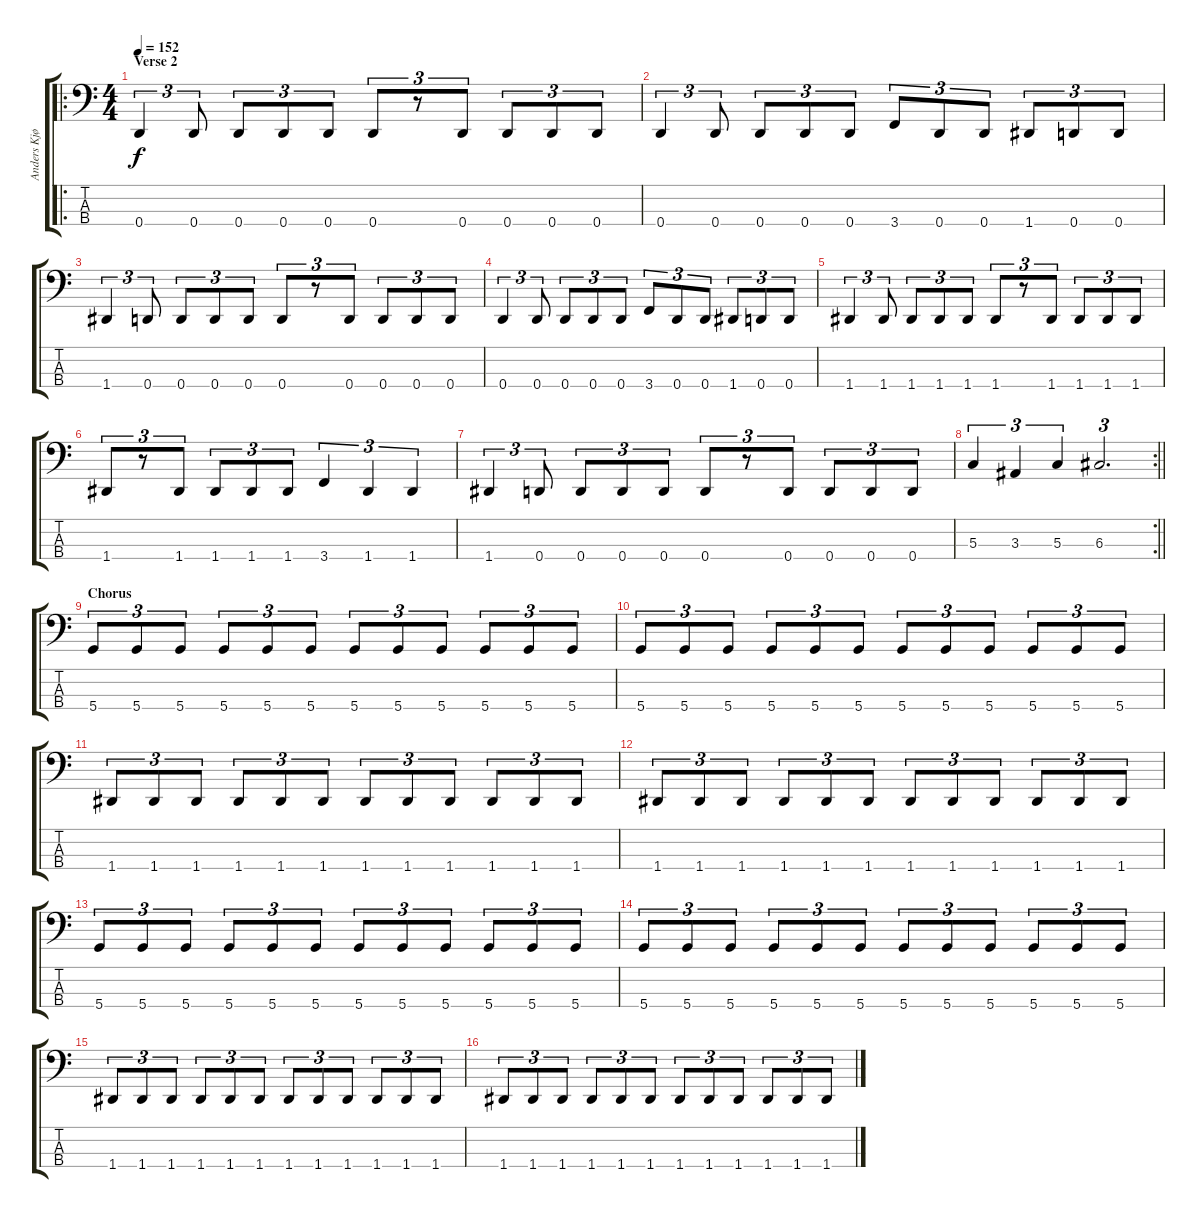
\track ("Anders Kjølholm" "Anders Kjø") {instrument electricbassfinger}
\staff {score tabs}
\tuning (F2 C2 G1 D1) {hide}
\ro
\ts (4 4)
\section ("" "Verse 2")
\tempo 152
\clef f4
\ks c
0.4.4{tu (3 2) dy f} 0.4.8{tu (3 2)} 0.4.8{tu (3 2)} 0.4.8{tu (3 2)} 0.4.8{tu (3 2)} 0.4.8{tu (3 2)} r.8{tu (3 2)} 0.4.8{tu (3 2)} 0.4.8{tu (3 2)} 0.4.8{tu (3 2)} 0.4.8{tu (3 2)} |
0.4.4{tu (3 2)} 0.4.8{tu (3 2)} 0.4.8{tu (3 2)} 0.4.8{tu (3 2)} 0.4.8{tu (3 2)} 3.4.8{tu (3 2)} 0.4.8{tu (3 2)} 0.4.8{tu (3 2)} 1.4.8{tu (3 2)} 0.4.8{tu (3 2)} 0.4.8{tu (3 2)} |
1.4.4{tu (3 2)} 0.4.8{tu (3 2)} 0.4.8{tu (3 2)} 0.4.8{tu (3 2)} 0.4.8{tu (3 2)} 0.4.8{tu (3 2)} r.8{tu (3 2)} 0.4.8{tu (3 2)} 0.4.8{tu (3 2)} 0.4.8{tu (3 2)} 0.4.8{tu (3 2)} |
0.4.4{tu (3 2)} 0.4.8{tu (3 2)} 0.4.8{tu (3 2)} 0.4.8{tu (3 2)} 0.4.8{tu (3 2)} 3.4.8{tu (3 2)} 0.4.8{tu (3 2)} 0.4.8{tu (3 2)} 1.4.8{tu (3 2)} 0.4.8{tu (3 2)} 0.4.8{tu (3 2)} |
1.4.4{tu (3 2)} 1.4.8{tu (3 2)} 1.4.8{tu (3 2)} 1.4.8{tu (3 2)} 1.4.8{tu (3 2)} 1.4.8{tu (3 2)} r.8{tu (3 2)} 1.4.8{tu (3 2)} 1.4.8{tu (3 2)} 1.4.8{tu (3 2)} 1.4.8{tu (3 2)} |
1.4.8{tu (3 2)} r.8{tu (3 2)} 1.4.8{tu (3 2)} 1.4.8{tu (3 2)} 1.4.8{tu (3 2)} 1.4.8{tu (3 2)} 3.4.4{tu (3 2)} 1.4.4{tu (3 2)} 1.4.4{tu (3 2)} |
1.4.4{tu (3 2)} 0.4.8{tu (3 2)} 0.4.8{tu (3 2)} 0.4.8{tu (3 2)} 0.4.8{tu (3 2)} 0.4.8{tu (3 2)} r.8{tu (3 2)} 0.4.8{tu (3 2)} 0.4.8{tu (3 2)} 0.4.8{tu (3 2)} 0.4.8{tu (3 2)} |
\rc 2
\barLineRight lightlight
5.3.4{tu (3 2)} 3.3.4{tu (3 2)} 5.3.4{tu (3 2)} 6.3.2{d tu (3 2)} |
\section ("" "Chorus")
5.4.8{tu (3 2)} 5.4.8{tu (3 2)} 5.4.8{tu (3 2)} 5.4.8{tu (3 2)} 5.4.8{tu (3 2)} 5.4.8{tu (3 2)} 5.4.8{tu (3 2)} 5.4.8{tu (3 2)} 5.4.8{tu (3 2)} 5.4.8{tu (3 2)} 5.4.8{tu (3 2)} 5.4.8{tu (3 2)} |
5.4.8{tu (3 2)} 5.4.8{tu (3 2)} 5.4.8{tu (3 2)} 5.4.8{tu (3 2)} 5.4.8{tu (3 2)} 5.4.8{tu (3 2)} 5.4.8{tu (3 2)} 5.4.8{tu (3 2)} 5.4.8{tu (3 2)} 5.4.8{tu (3 2)} 5.4.8{tu (3 2)} 5.4.8{tu (3 2)} |
1.4.8{tu (3 2)} 1.4.8{tu (3 2)} 1.4.8{tu (3 2)} 1.4.8{tu (3 2)} 1.4.8{tu (3 2)} 1.4.8{tu (3 2)} 1.4.8{tu (3 2)} 1.4.8{tu (3 2)} 1.4.8{tu (3 2)} 1.4.8{tu (3 2)} 1.4.8{tu (3 2)} 1.4.8{tu (3 2)} |
1.4.8{tu (3 2)} 1.4.8{tu (3 2)} 1.4.8{tu (3 2)} 1.4.8{tu (3 2)} 1.4.8{tu (3 2)} 1.4.8{tu (3 2)} 1.4.8{tu (3 2)} 1.4.8{tu (3 2)} 1.4.8{tu (3 2)} 1.4.8{tu (3 2)} 1.4.8{tu (3 2)} 1.4.8{tu (3 2)} |
5.4.8{tu (3 2)} 5.4.8{tu (3 2)} 5.4.8{tu (3 2)} 5.4.8{tu (3 2)} 5.4.8{tu (3 2)} 5.4.8{tu (3 2)} 5.4.8{tu (3 2)} 5.4.8{tu (3 2)} 5.4.8{tu (3 2)} 5.4.8{tu (3 2)} 5.4.8{tu (3 2)} 5.4.8{tu (3 2)} |
5.4.8{tu (3 2)} 5.4.8{tu (3 2)} 5.4.8{tu (3 2)} 5.4.8{tu (3 2)} 5.4.8{tu (3 2)} 5.4.8{tu (3 2)} 5.4.8{tu (3 2)} 5.4.8{tu (3 2)} 5.4.8{tu (3 2)} 5.4.8{tu (3 2)} 5.4.8{tu (3 2)} 5.4.8{tu (3 2)} |
1.4.8{tu (3 2)} 1.4.8{tu (3 2)} 1.4.8{tu (3 2)} 1.4.8{tu (3 2)} 1.4.8{tu (3 2)} 1.4.8{tu (3 2)} 1.4.8{tu (3 2)} 1.4.8{tu (3 2)} 1.4.8{tu (3 2)} 1.4.8{tu (3 2)} 1.4.8{tu (3 2)} 1.4.8{tu (3 2)} |
1.4.8{tu (3 2)} 1.4.8{tu (3 2)} 1.4.8{tu (3 2)} 1.4.8{tu (3 2)} 1.4.8{tu (3 2)} 1.4.8{tu (3 2)} 1.4.8{tu (3 2)} 1.4.8{tu (3 2)} 1.4.8{tu (3 2)} 1.4.8{tu (3 2)} 1.4.8{tu (3 2)} 1.4.8{tu (3 2)}
